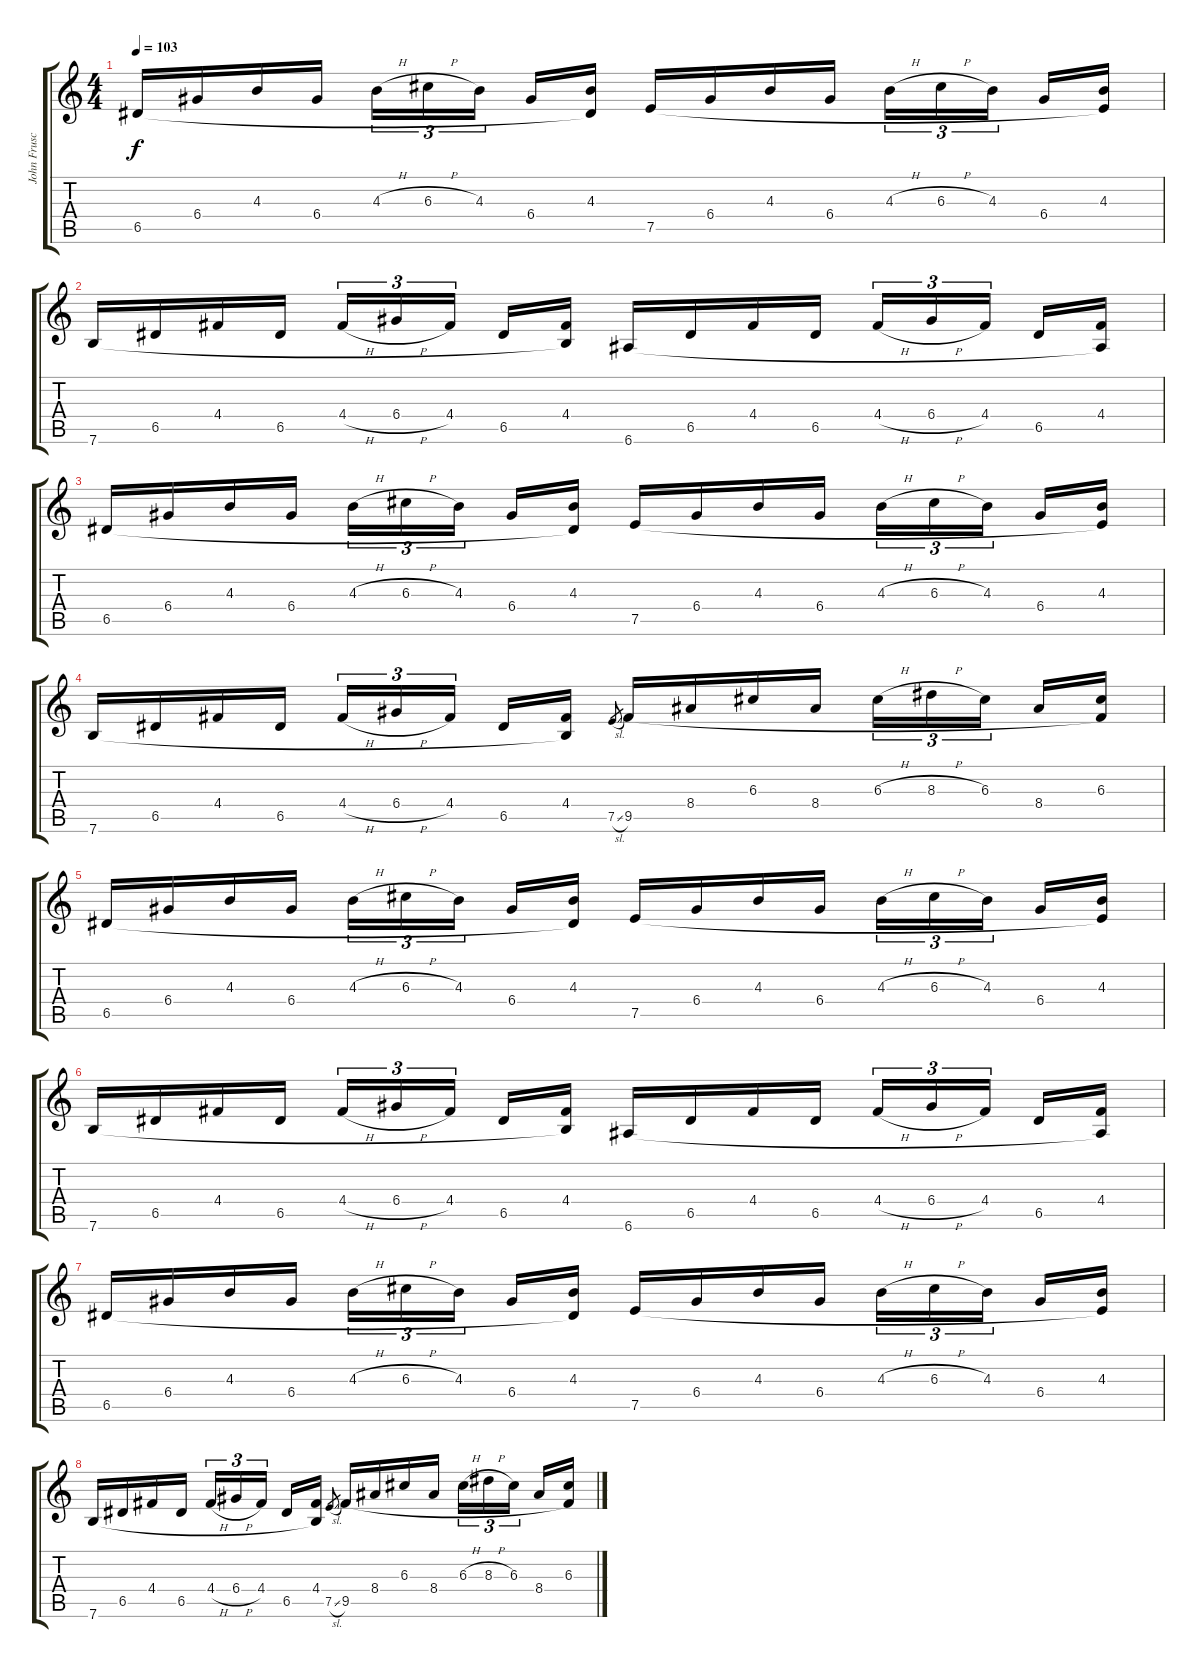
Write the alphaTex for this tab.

\track ("John Frusciante - Guitar" "John Frusc") {instrument electricguitarclean}
\staff {score tabs}
\tuning (E4 B3 G3 D3 A2 E2) {hide}
\ts (4 4)
\tempo 103
\clef g2
\ks c
6.5.16{dy f} 6.4.16 4.3.16 6.4.16 4.3{h}.16{tu (3 2)} 6.3{h}.16{tu (3 2)} 4.3.16{tu (3 2) beam splitsecondary} 6.4.16 (4.3 6.5{t}).16 7.5.16 6.4.16 4.3.16 6.4.16 4.3{h}.16{tu (3 2)} 6.3{h}.16{tu (3 2)} 4.3.16{tu (3 2) beam splitsecondary} 6.4.16 (4.3 7.5{t}).16 |
7.6.16 6.5.16 4.4.16 6.5.16 4.4{h}.16{tu (3 2)} 6.4{h}.16{tu (3 2)} 4.4.16{tu (3 2) beam splitsecondary} 6.5.16 (4.4 7.6{t}).16 6.6.16 6.5.16 4.4.16 6.5.16 4.4{h}.16{tu (3 2)} 6.4{h}.16{tu (3 2)} 4.4.16{tu (3 2) beam splitsecondary} 6.5.16 (4.4 6.6{t}).16 |
6.5.16 6.4.16 4.3.16 6.4.16 4.3{h}.16{tu (3 2)} 6.3{h}.16{tu (3 2)} 4.3.16{tu (3 2) beam splitsecondary} 6.4.16 (4.3 6.5{t}).16 7.5.16 6.4.16 4.3.16 6.4.16 4.3{h}.16{tu (3 2)} 6.3{h}.16{tu (3 2)} 4.3.16{tu (3 2) beam splitsecondary} 6.4.16 (4.3 7.5{t}).16 |
7.6.16 6.5.16 4.4.16 6.5.16 4.4{h}.16{tu (3 2)} 6.4{h}.16{tu (3 2)} 4.4.16{tu (3 2) beam splitsecondary} 6.5.16 (4.4 7.6{t}).16 7.5{sl}.8{gr} 9.5.16 8.4.16 6.3.16 8.4.16 6.3{h}.16{tu (3 2)} 8.3{h}.16{tu (3 2)} 6.3.16{tu (3 2) beam splitsecondary} 8.4.16 (6.3 9.5{t}).16 |
6.5.16 6.4.16 4.3.16 6.4.16 4.3{h}.16{tu (3 2)} 6.3{h}.16{tu (3 2)} 4.3.16{tu (3 2) beam splitsecondary} 6.4.16 (4.3 6.5{t}).16 7.5.16 6.4.16 4.3.16 6.4.16 4.3{h}.16{tu (3 2)} 6.3{h}.16{tu (3 2)} 4.3.16{tu (3 2) beam splitsecondary} 6.4.16 (4.3 7.5{t}).16 |
7.6.16 6.5.16 4.4.16 6.5.16 4.4{h}.16{tu (3 2)} 6.4{h}.16{tu (3 2)} 4.4.16{tu (3 2) beam splitsecondary} 6.5.16 (4.4 7.6{t}).16 6.6.16 6.5.16 4.4.16 6.5.16 4.4{h}.16{tu (3 2)} 6.4{h}.16{tu (3 2)} 4.4.16{tu (3 2) beam splitsecondary} 6.5.16 (4.4 6.6{t}).16 |
6.5.16 6.4.16 4.3.16 6.4.16 4.3{h}.16{tu (3 2)} 6.3{h}.16{tu (3 2)} 4.3.16{tu (3 2) beam splitsecondary} 6.4.16 (4.3 6.5{t}).16 7.5.16 6.4.16 4.3.16 6.4.16 4.3{h}.16{tu (3 2)} 6.3{h}.16{tu (3 2)} 4.3.16{tu (3 2) beam splitsecondary} 6.4.16 (4.3 7.5{t}).16 |
7.6.16 6.5.16 4.4.16 6.5.16 4.4{h}.16{tu (3 2)} 6.4{h}.16{tu (3 2)} 4.4.16{tu (3 2) beam splitsecondary} 6.5.16 (4.4 7.6{t}).16 7.5{sl}.8{gr} 9.5.16 8.4.16 6.3.16 8.4.16 6.3{h}.16{tu (3 2)} 8.3{h}.16{tu (3 2)} 6.3.16{tu (3 2) beam splitsecondary} 8.4.16 (6.3 9.5{t}).16
